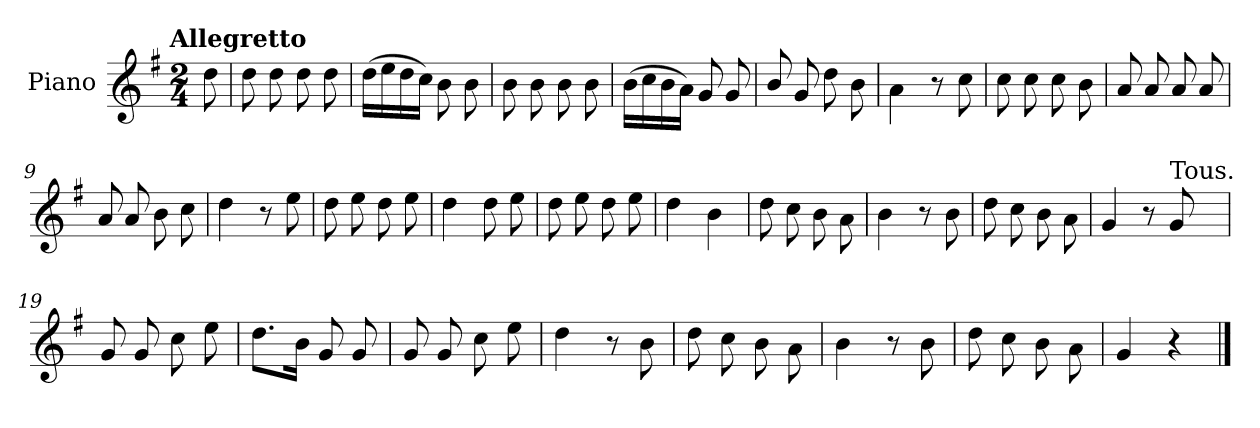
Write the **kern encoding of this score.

**kern
*part1
*staff1
*I"Piano
*I'Pno.
*clefG2
*k[f#]
!!LO:TX:omd:t=Allegretto
*M2/4
*MM116
=
8dd\
=1
8dd\
8dd\
8dd\
8dd\
=2
(>16dd\LL
16ee\
16dd\
16cc\JJ)
8b\
8b\
=3
8b\
8b\
8b\
8b\
=4
(>16b\LL
16cc\
16b\
16a\JJ)
8g/
8g/
!!LO:LB:g=z
=5
8b/
8g/
8dd\
8b\
=6
4a\
8r
8cc\
=7
8cc\
8cc\
8cc\
8b\
=8
8a/
8a/
8a/
8a/
=9
8a/
8a/
8b\
8cc\
=10
4dd\
8r
8ee\
!!LO:LB:g=z
=11
8dd\
8ee\
8dd\
8ee\
=12
4dd\
8dd\
8ee\
=13
8dd\
8ee\
8dd\
8ee\
=14
4dd\
4b\
=15
8dd\
8cc\
8b\
8a\
=16
4b\
8r
8b\
!!LO:LB:g=z
=17
8dd\
8cc\
8b\
8a\
=18
4g/
8r
!LO:TX:a:t=Tous.
8g/
=19
8g/
8g/
8cc\
8ee\
=20
8.dd\L
16b\Jk
8g/
8g/
=21
8g/
8g/
8cc\
8ee\
!!LO:LB:g=z
=22
4dd\
8r
8b\
=23
8dd\
8cc\
8b\
8a\
=24
4b\
8r
8b\
=25
8dd\
8cc\
8b\
8a\
=26
4g/
4r
==
*-
